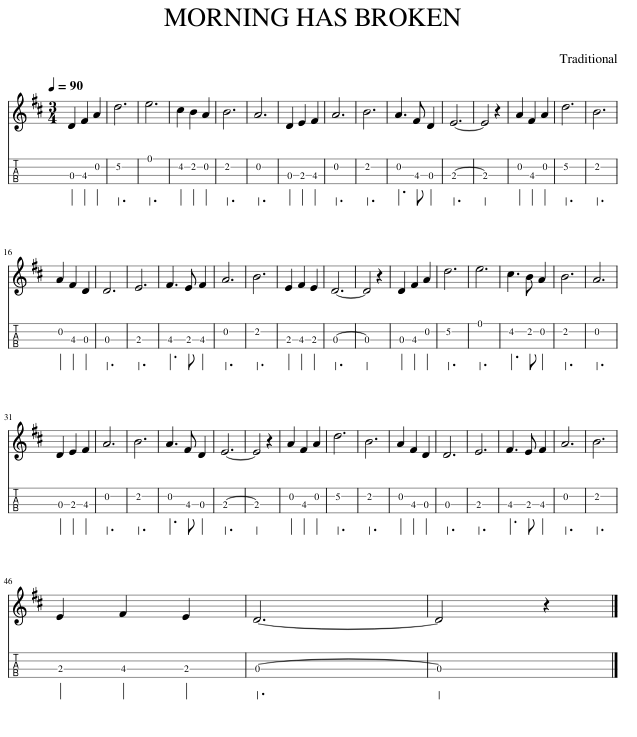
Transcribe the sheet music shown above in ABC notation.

X:1
%%score 1 2
L:1/8
Q:1/4=90
M:3/4
I:linebreak $
K:D
V:1 treble
V:2 tab stafflines=4 strings=G3,D4,A4,E5
V:1
 D2 F2 A2 | d6 | e6 | c2 B2 A2 | B6 | %5
 A6 | D2 E2 F2 | A6 | B6 | A3 F D2 | %10
 E6- | E4 z2 | A2 F2 A2 | d6 | B6 |$ %15
 A2 F2 D2 | D6 | E6 | F3 E F2 | A6 | %20
 B6 | E2 F2 E2 | D6- | D4 z2 | D2 F2 A2 | %25
 d6 | e6 | c3 B A2 | B6 | A6 |$ %30
 D2 E2 F2 | A6 | B6 | A3 F D2 | E6- | %35
 E4 z2 | A2 F2 A2 | d6 | B6 | A2 F2 D2 | %40
 D6 | E6 | F3 E F2 | A6 | B6 |$ %45
 E2 F2 E2 | D6- | D4 z2 |] %48
V:2
 !3!D2 !3!F2 !2!A2 | !2!d6 | !1!e6 | !2!c2 !2!B2 !2!A2 | !2!B6 | %5
 !2!A6 | !3!D2 !3!E2 !3!F2 | !2!A6 | !2!B6 | !2!A3 !3!F !3!D2 | %10
 !3!E6- | !3!E4 x2 | !2!A2 !3!F2 !2!A2 | !2!d6 | !2!B6 |$ %15
 !2!A2 !3!F2 !3!D2 | !3!D6 | !3!E6 | !3!F3 !3!E !3!F2 | !2!A6 | %20
 !2!B6 | !3!E2 !3!F2 !3!E2 | !3!D6- | !3!D4 x2 | !3!D2 !3!F2 !2!A2 | %25
 !2!d6 | !1!e6 | !2!c3 !2!B !2!A2 | !2!B6 | !2!A6 |$ %30
 !3!D2 !3!E2 !3!F2 | !2!A6 | !2!B6 | !2!A3 !3!F !3!D2 | !3!E6- | %35
 !3!E4 x2 | !2!A2 !3!F2 !2!A2 | !2!d6 | !2!B6 | !2!A2 !3!F2 !3!D2 | %40
 !3!D6 | !3!E6 | !3!F3 !3!E !3!F2 | !2!A6 | !2!B6 |$ %45
 !3!E2 !3!F2 !3!E2 | !3!D6- | !3!D4 x2 |] %48
